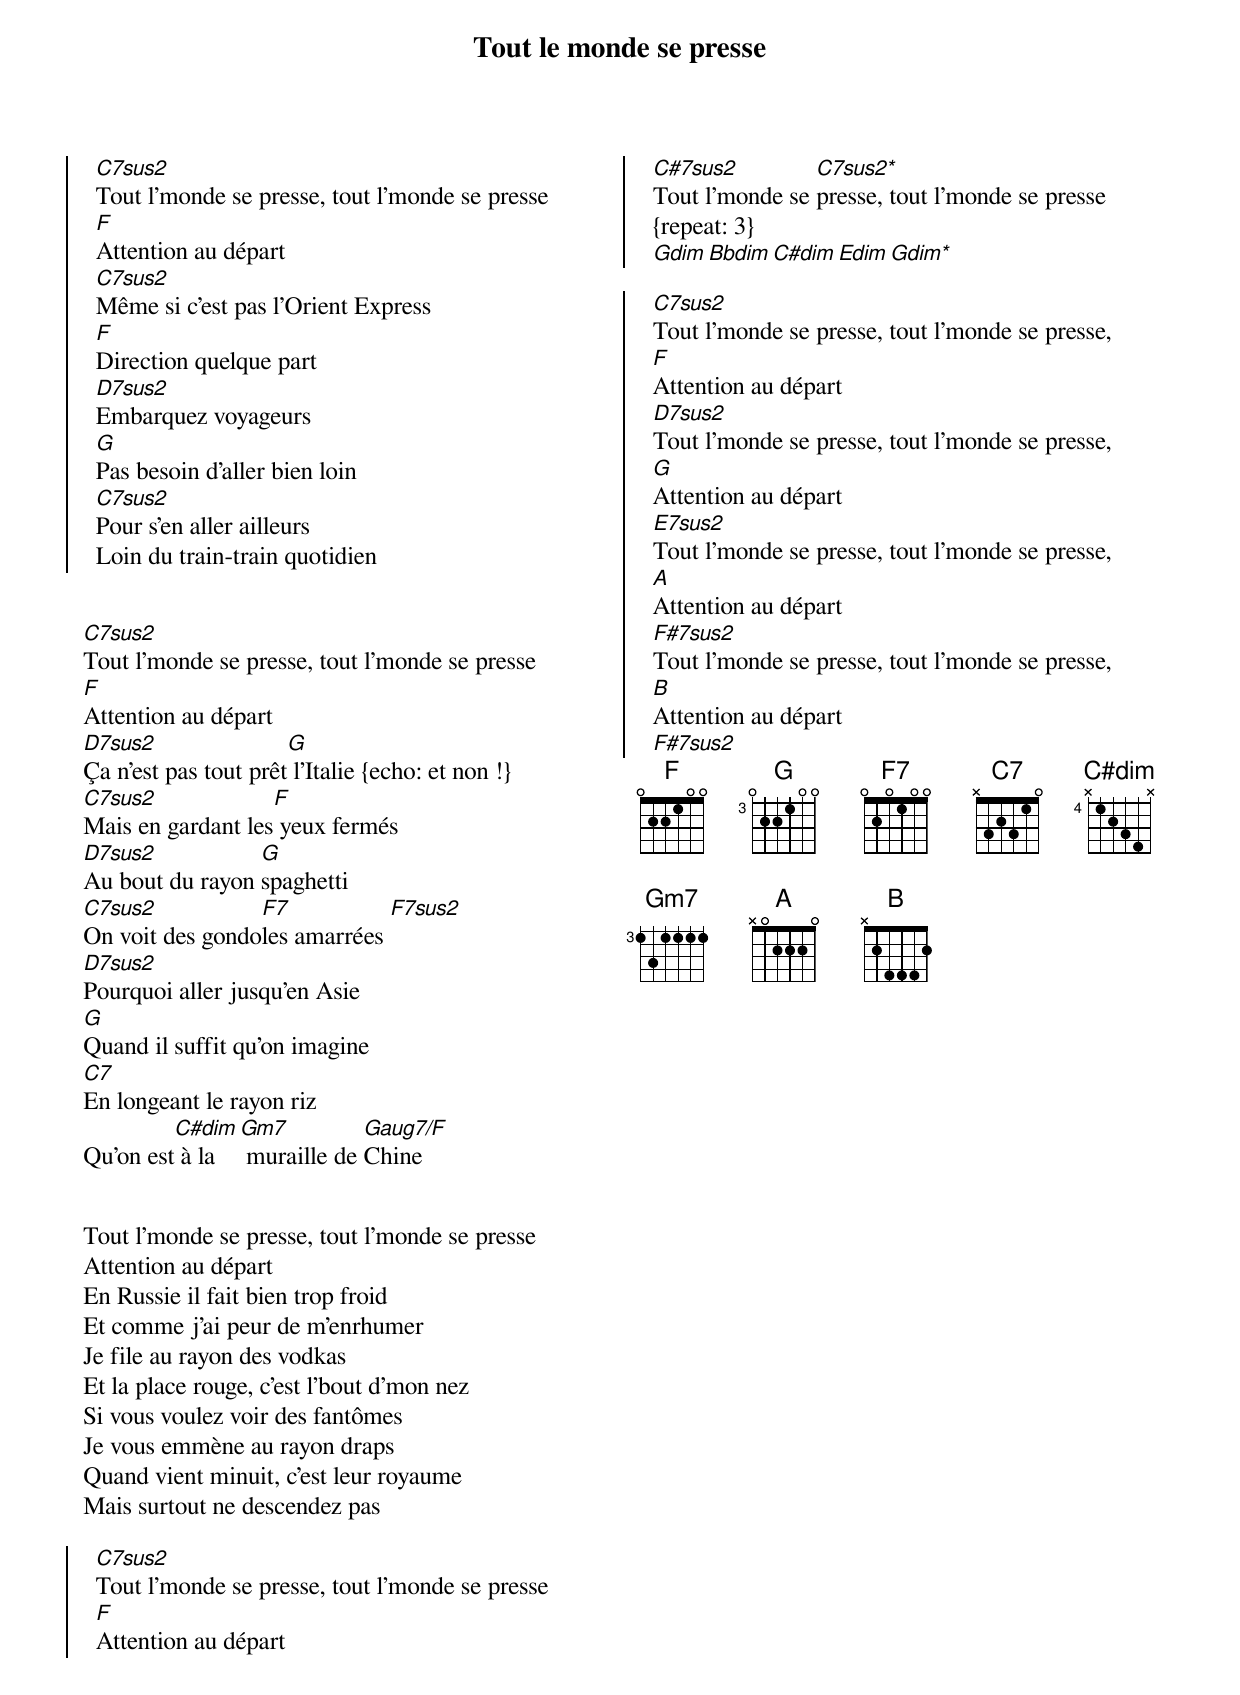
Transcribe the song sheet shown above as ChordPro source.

{title: Tout le monde se presse}
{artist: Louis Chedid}
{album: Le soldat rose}
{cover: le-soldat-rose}
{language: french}
{columns: 2}
{define: C7/9 base-fret 3 frets X 0 2 0 0 0 special}
{define: F base-fret 1 frets 0 2 2 1 0 0}
{define: F7 base-fret 1 frets 0 2 0 1 0 0}
{define: F7/9 base-fret 8 frets X 0 2 0 0 0 special}
{define: D7/9 base-fret 5 frets X 2 1 2 3 X special}
{define: G base-fret 3 frets 0 2 2 1 0 0}
{define: C7 frets X 3 2 3 1 0}
{define: C#dim frets X X 2 3 2 3 special}
{define: Gm7 frets X X 3 3 3 3 special}
{define: G+7/F frets X X 3 4 4 3 special}
{define: C#7/9 base-fret 4 frets X 2 1 2 3 X special}
{define: Gdim frets X X 2 3 2 3 special}
{define: B&dim base-fret 3 frets X X 2 3 2 3 special}
{define: C#dim base-fret 6 frets X X 2 3 2 3 special}
{define: Edim base-fret 9 frets X X 2 3 2 3 special}
{define: Gdim* base-fret 12 frets X X 2 3 2 3 special}

{start_of_chorus}
  [C7sus2]Tout l'monde se presse, tout l'monde se presse
  [F]Attention au départ
  [C7sus2]Même si c'est pas l'Orient Express
  [F]Direction quelque part
  [D7sus2]Embarquez voyageurs
  [G]Pas besoin d'aller bien loin
  [C7sus2]Pour s'en aller ailleurs
  Loin du train-train quotidien
{end_of_chorus}


[C7sus2]Tout l'monde se presse, tout l'monde se presse
[F]Attention au départ
[D7sus2]Ça n'est pas tout prêt[G] l'Italie {echo: et non !}
[C7sus2]Mais en gardant les[F] yeux fermés
[D7sus2]Au bout du rayon [G]spaghetti
[C7sus2]On voit des gondo[F7]les amarrées [F7sus2]
[D7sus2]Pourquoi aller jusqu'en Asie
[G]Quand il suffit qu'on imagine
[C7]En longeant le rayon riz
Qu'on est[C#dim] à la [Gm7] muraille de [Gaug7/F]Chine


Tout l'monde se presse, tout l'monde se presse
Attention au départ
En Russie il fait bien trop froid
Et comme j'ai peur de m'enrhumer
Je file au rayon des vodkas
Et la place rouge, c'est l'bout d'mon nez
Si vous voulez voir des fantômes
Je vous emmène au rayon draps
Quand vient minuit, c'est leur royaume
Mais surtout ne descendez pas

{start_of_chorus}
  [C7sus2]Tout l'monde se presse, tout l'monde se presse
  [F]Attention au départ
  [C#7sus2]Tout l'monde se [C7sus2*]presse, tout l'monde se presse {repeat: 3}
  [Gdim Bbdim C#dim Edim Gdim*]
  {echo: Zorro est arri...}
{end_of_chorus}

{start_of_chorus}
  [C7sus2]Tout l'monde se presse, tout l'monde se presse, [F]Attention au départ
  [D7sus2]Tout l'monde se presse, tout l'monde se presse, [G]Attention au départ
  [E7sus2]Tout l'monde se presse, tout l'monde se presse, [A]Attention au départ
  [F#7sus2]Tout l'monde se presse, tout l'monde se presse, [B]Attention au départ
  [F#7sus2]
{end_of_chorus}
